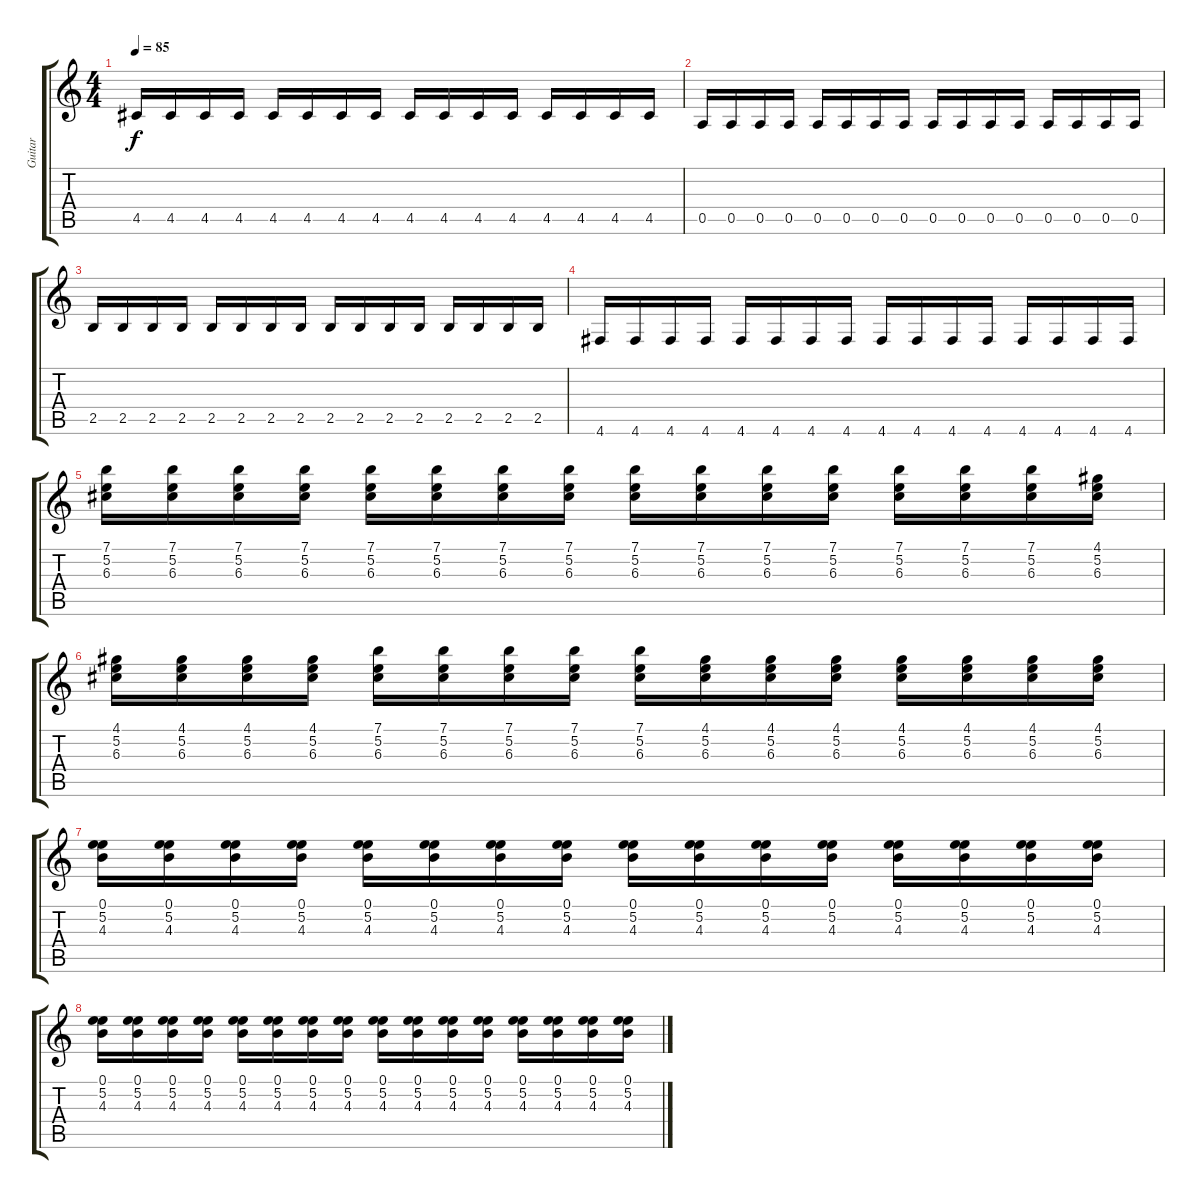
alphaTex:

\track ("Guitar " "Guitar ") {instrument overdrivenguitar}
\staff {score tabs}
\tuning (E4 B3 G3 D3 A2 D2) {hide}
\ts (4 4)
\tempo 85
\clef g2
\ks c
4.5.16{dy f} 4.5.16 4.5.16 4.5.16 4.5.16 4.5.16 4.5.16 4.5.16 4.5.16 4.5.16 4.5.16 4.5.16 4.5.16 4.5.16 4.5.16 4.5.16 |
0.5.16 0.5.16 0.5.16 0.5.16 0.5.16 0.5.16 0.5.16 0.5.16 0.5.16 0.5.16 0.5.16 0.5.16 0.5.16 0.5.16 0.5.16 0.5.16 |
2.5.16 2.5.16 2.5.16 2.5.16 2.5.16 2.5.16 2.5.16 2.5.16 2.5.16 2.5.16 2.5.16 2.5.16 2.5.16 2.5.16 2.5.16 2.5.16 |
4.6.16 4.6.16 4.6.16 4.6.16 4.6.16 4.6.16 4.6.16 4.6.16 4.6.16 4.6.16 4.6.16 4.6.16 4.6.16 4.6.16 4.6.16 4.6.16 |
(7.1 5.2 6.3).16 (7.1 5.2 6.3).16 (7.1 5.2 6.3).16 (7.1 5.2 6.3).16 (7.1 5.2 6.3).16 (7.1 5.2 6.3).16 (7.1 5.2 6.3).16 (7.1 5.2 6.3).16 (7.1 5.2 6.3).16 (7.1 5.2 6.3).16 (7.1 5.2 6.3).16 (7.1 5.2 6.3).16 (7.1 5.2 6.3).16 (7.1 5.2 6.3).16 (7.1 5.2 6.3).16 (4.1 5.2 6.3).16 |
(4.1 5.2 6.3).16 (4.1 5.2 6.3).16 (4.1 5.2 6.3).16 (4.1 5.2 6.3).16 (7.1 5.2 6.3).16 (7.1 5.2 6.3).16 (7.1 5.2 6.3).16 (7.1 5.2 6.3).16 (7.1 5.2 6.3).16 (4.1 5.2 6.3).16 (4.1 5.2 6.3).16 (4.1 5.2 6.3).16 (4.1 5.2 6.3).16 (4.1 5.2 6.3).16 (4.1 5.2 6.3).16 (4.1 5.2 6.3).16 |
(0.1 5.2 4.3).16 (0.1 5.2 4.3).16 (0.1 5.2 4.3).16 (0.1 5.2 4.3).16 (0.1 5.2 4.3).16 (0.1 5.2 4.3).16 (0.1 5.2 4.3).16 (0.1 5.2 4.3).16 (0.1 5.2 4.3).16 (0.1 5.2 4.3).16 (0.1 5.2 4.3).16 (0.1 5.2 4.3).16 (0.1 5.2 4.3).16 (0.1 5.2 4.3).16 (0.1 5.2 4.3).16 (0.1 5.2 4.3).16 |
(0.1 5.2 4.3).16 (0.1 5.2 4.3).16 (0.1 5.2 4.3).16 (0.1 5.2 4.3).16 (0.1 5.2 4.3).16 (0.1 5.2 4.3).16 (0.1 5.2 4.3).16 (0.1 5.2 4.3).16 (0.1 5.2 4.3).16 (0.1 5.2 4.3).16 (0.1 5.2 4.3).16 (0.1 5.2 4.3).16 (0.1 5.2 4.3).16 (0.1 5.2 4.3).16 (0.1 5.2 4.3).16 (0.1 5.2 4.3).16
